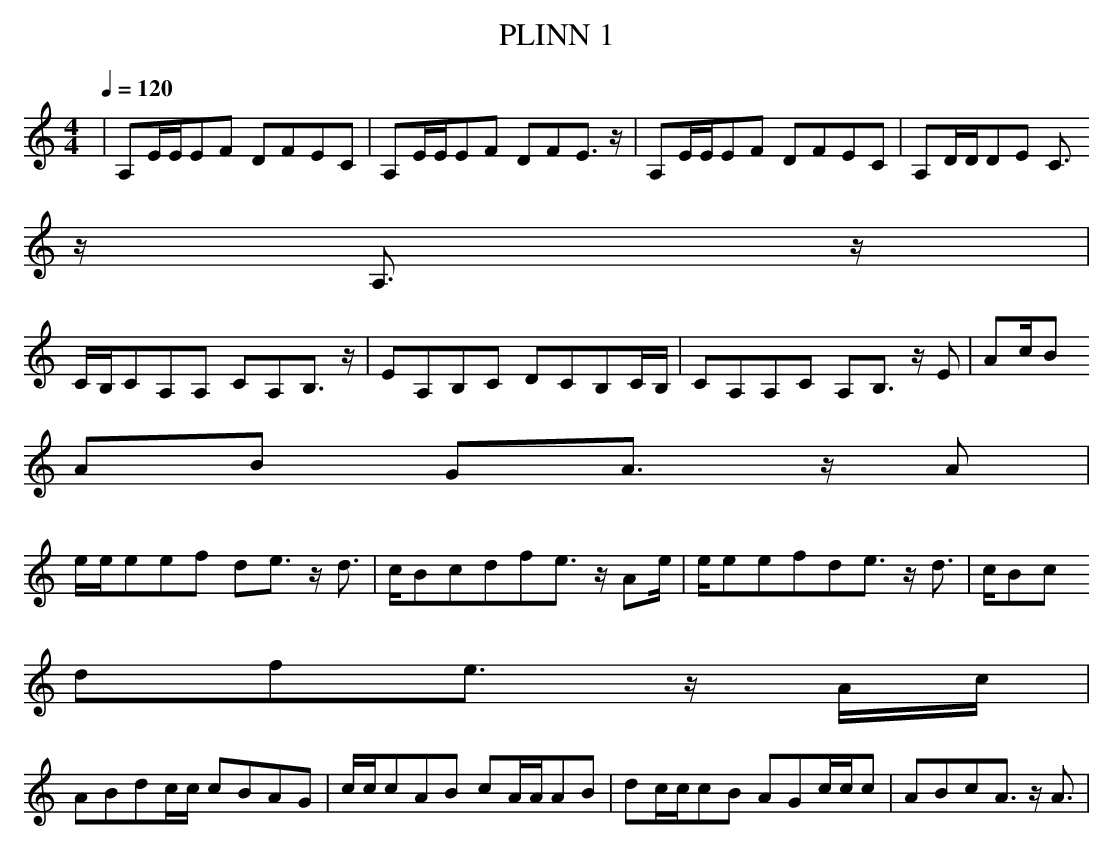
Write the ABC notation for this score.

X:1
T:PLINN 1
M:4/4
L:1/8
Q:1/4=120
K:C
|A,E/2E/2EF DFEC|A,E/2E/2EF DFE3/2 z/2 |A,E/2E/2EF DFEC|A,D/2D/2DE C3/2
z/2 A,3/2 z/2 |
C/2B,/2CA,A, CA,B,3/2 z/2 |EA,B,C DCB,C/2B,/2|CA,A,C A,B,3/2 z/2 E|Ac/2B
/2AB GA3/2 z/2 A|
e/2e/2eef de3/2 z/2 d3/2|c/2Bcdfe3/2 z/2 Ae/2|e/2eefde3/2 z/2 d3/2|c/2Bc
dfe3/2 z/2 A/2c/2|
ABdc/2c/2 cBAG|c/2c/2cAB cA/2A/2AB|dc/2c/2cB AGc/2c/2c|ABcA3/2 z/2 A3/2|
